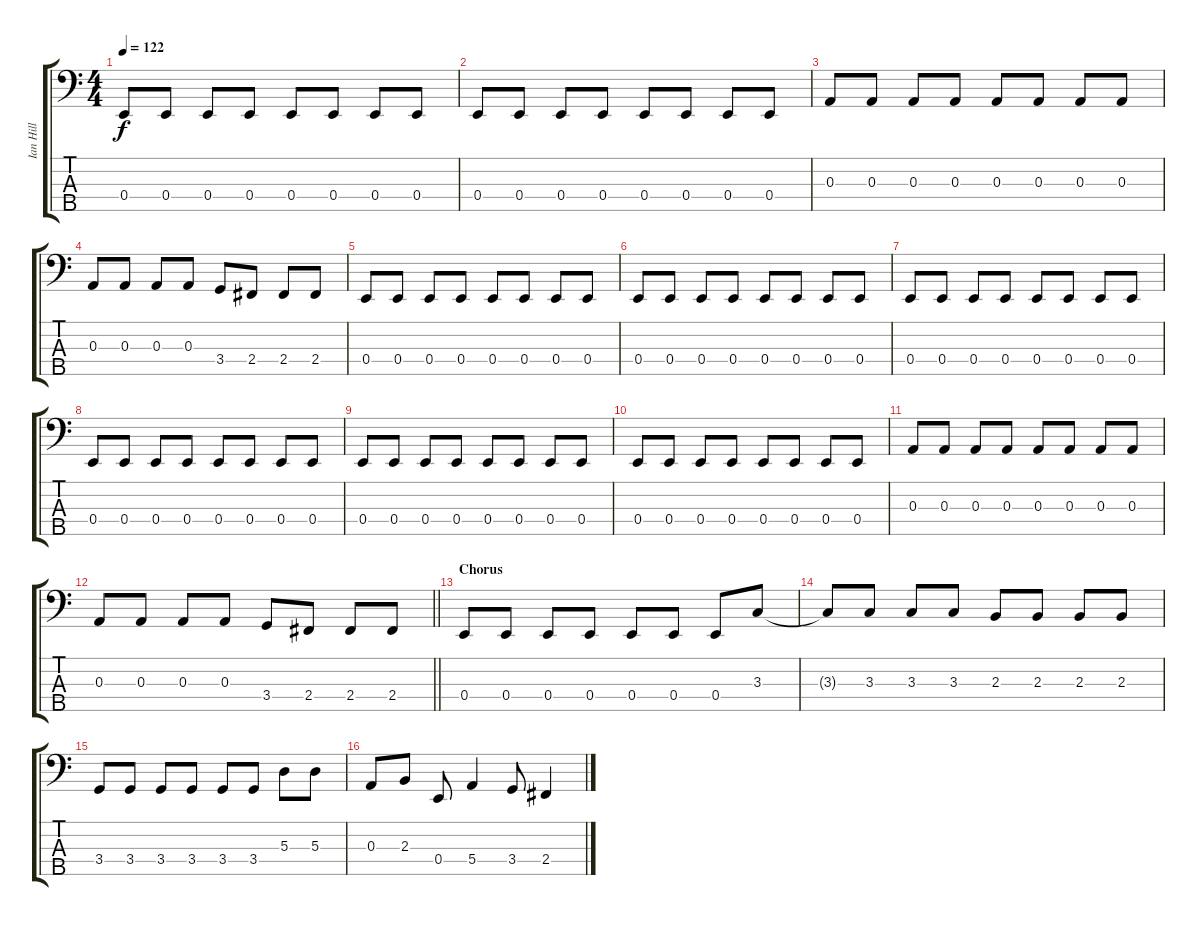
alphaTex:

\track ("Ian Hill" "Ian Hill") {instrument electricbassfinger}
\staff {score tabs}
\tuning (G2 D2 A1 E1 B0) {hide}
\ts (4 4)
\tempo 122
\clef f4
\ks c
0.4.8{dy f} 0.4.8 0.4.8 0.4.8 0.4.8 0.4.8 0.4.8 0.4.8 |
0.4.8 0.4.8 0.4.8 0.4.8 0.4.8 0.4.8 0.4.8 0.4.8 |
0.3.8 0.3.8 0.3.8 0.3.8 0.3.8 0.3.8 0.3.8 0.3.8 |
0.3.8 0.3.8 0.3.8 0.3.8 3.4.8 2.4.8 2.4.8 2.4.8 |
0.4.8 0.4.8 0.4.8 0.4.8 0.4.8 0.4.8 0.4.8 0.4.8 |
0.4.8 0.4.8 0.4.8 0.4.8 0.4.8 0.4.8 0.4.8 0.4.8 |
0.4.8 0.4.8 0.4.8 0.4.8 0.4.8 0.4.8 0.4.8 0.4.8 |
0.4.8 0.4.8 0.4.8 0.4.8 0.4.8 0.4.8 0.4.8 0.4.8 |
0.4.8 0.4.8 0.4.8 0.4.8 0.4.8 0.4.8 0.4.8 0.4.8 |
0.4.8 0.4.8 0.4.8 0.4.8 0.4.8 0.4.8 0.4.8 0.4.8 |
0.3.8 0.3.8 0.3.8 0.3.8 0.3.8 0.3.8 0.3.8 0.3.8 |
\barLineRight lightlight
0.3.8 0.3.8 0.3.8 0.3.8 3.4.8 2.4.8 2.4.8 2.4.8 |
\section ("" "Chorus")
0.4.8 0.4.8 0.4.8 0.4.8 0.4.8 0.4.8 0.4.8 3.3.8 |
3.3{t}.8 3.3.8 3.3.8 3.3.8 2.3.8 2.3.8 2.3.8 2.3.8 |
3.4.8 3.4.8 3.4.8 3.4.8 3.4.8 3.4.8 5.3.8 5.3.8 |
0.3.8 2.3.8 0.4.8 5.4.4 3.4.8 2.4.4
